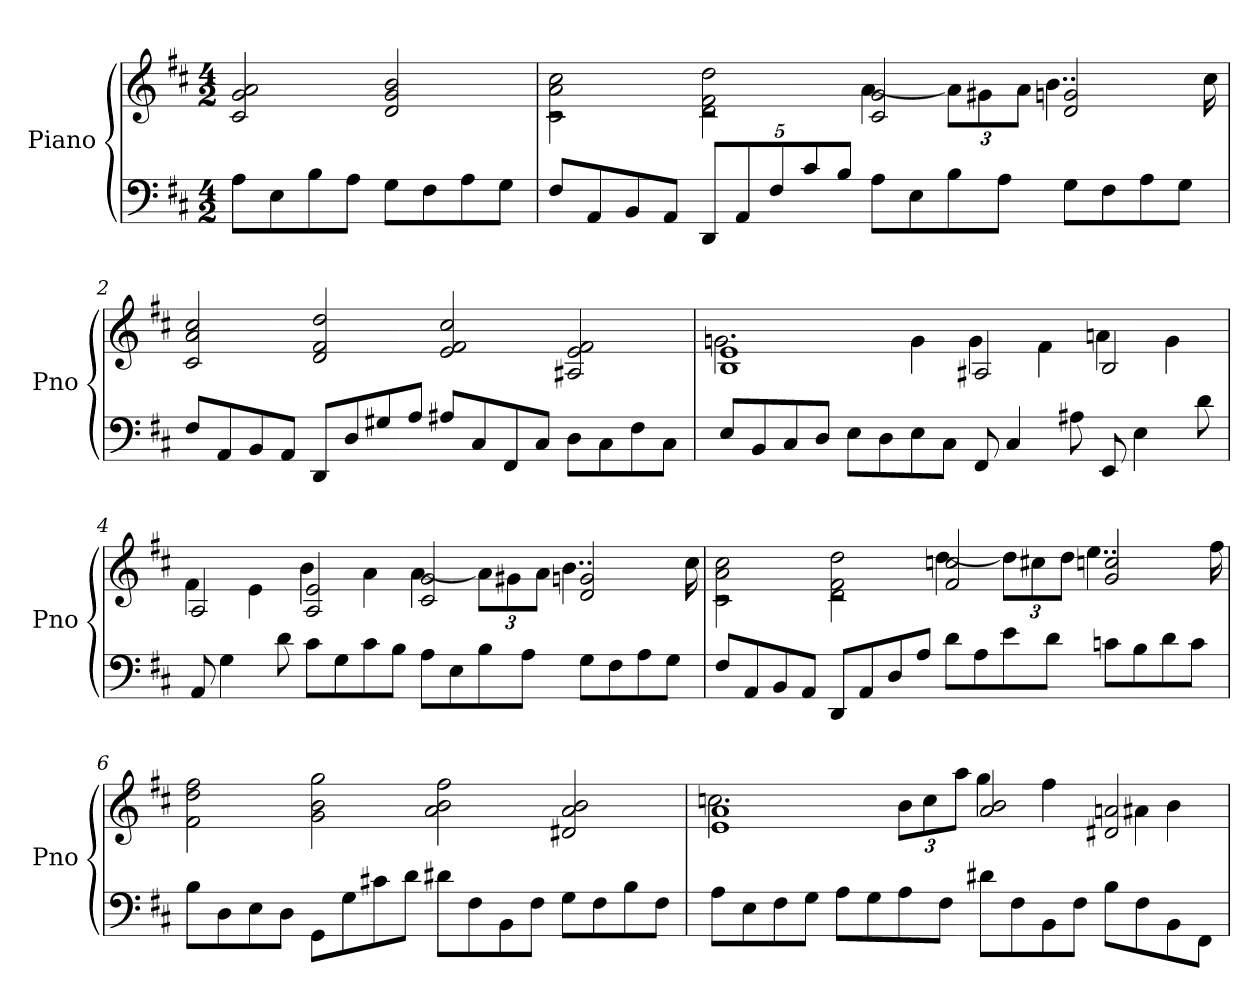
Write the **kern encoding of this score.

**kern	**kern
*part1	*part1
*staff2	*staff1
*I"Piano	*
*I'Pno	*
*clefF4	*clefG2
*k[f#c#]	*k[f#c#]
*D:	*D:
*M4/2	*M4/2
=	=
8AL	2c# 2g 2a
8E	.
8B	.
8AJ	.
8GL	2d 2g 2b
8F#	.
8A	.
8GJ	.
=1	=1
*	*^
8F#L	2rc	2c# 2a 2cc#
8AA	.	.
8BB	.	.
8AAJ	.	.
10DDL	2rc	2d 2f# 2dd
10AA	.	.
10F#	.	.
10c#	.	.
10BJ	.	.
8AL	2c# 2g	[4a
8E	.	.
8B	.	12aL]
.	.	12g#X
8AJ	.	.
.	.	12aJ
8GL	2d 2gn	4..b
8F#	.	.
8A	.	.
8GJ	.	.
.	.	16cc#
*	*v	*v
=2	=2
8F#L	2c# 2a 2cc#
8AA	.
8BB	.
8AAJ	.
8DDL	2d 2f# 2dd
8D	.
8G#X	.
8AJ	.
8A#XL	2e 2f# 2cc#
8C#	.
8FF#	.
8C#J	.
8DL	2A#X 2e 2f#
8C#	.
8F#	.
8C#J	.
=3	=3
*	*^
8EL	1B 1e	2.gn
8BB	.	.
8C#	.	.
8DJ	.	.
8EL	.	.
8D	.	.
8E	.	4g
8C#J	.	.
8FF#	2A#X	4g
4C#	.	.
.	.	4f#
8A#X	.	.
8EE	2B	4an
4E	.	.
.	.	4g
8d	.	.
=4	=4	=4
8AA	2A	4f#
4G	.	.
.	.	4e
8d	.	.
8c#L	2A 2e	4b
8G	.	.
8c#	.	4a
8BJ	.	.
8AL	2c# 2g	[4a
8E	.	.
8B	.	12aL]
.	.	12g#X
8AJ	.	.
.	.	12aJ
8GL	2d 2gn	4..b
8F#	.	.
8A	.	.
8GJ	.	.
.	.	16cc#
=5	=5	=5
8F#L	2rc	2c# 2a 2cc#
8AA	.	.
8BB	.	.
8AAJ	.	.
8DDL	2rc	2d 2f# 2dd
8AA	.	.
8D	.	.
8AJ	.	.
8dL	2f# 2ccn	[4dd
8A	.	.
8e	.	12ddL]
.	.	12cc#X
8dJ	.	.
.	.	12ddJ
8cnL	2g 2ccn	4..ee
8B	.	.
8d	.	.
8cJ	.	.
.	.	16ff#
*	*v	*v
=6	=6
8BL	2f# 2dd 2ff#
8D	.
8E	.
8DJ	.
8GGL	2g 2b 2gg
8G	.
8c#X	.
8dJ	.
8d#XL	2a 2b 2ff#
8F#	.
8BB	.
8F#J	.
8GL	2d#X 2a 2b
8F#	.
8B	.
8F#J	.
=7	=7
*	*^
8AL	1e 1a	2.ccn
8E	.	.
8F#	.	.
8GJ	.	.
8AL	.	.
8G	.	.
8A	.	12bL
.	.	12cc
8F#J	.	.
.	.	12aaJ
8d#XL	2a 2b	4gg
8F#	.	.
8BB	.	4ff#
8F#J	.	.
8BL	2d#X 2an	4a#X
8F#	.	.
8BB	.	4b
8FF#J	.	.
*	*v	*v
=	=
*-	*-
